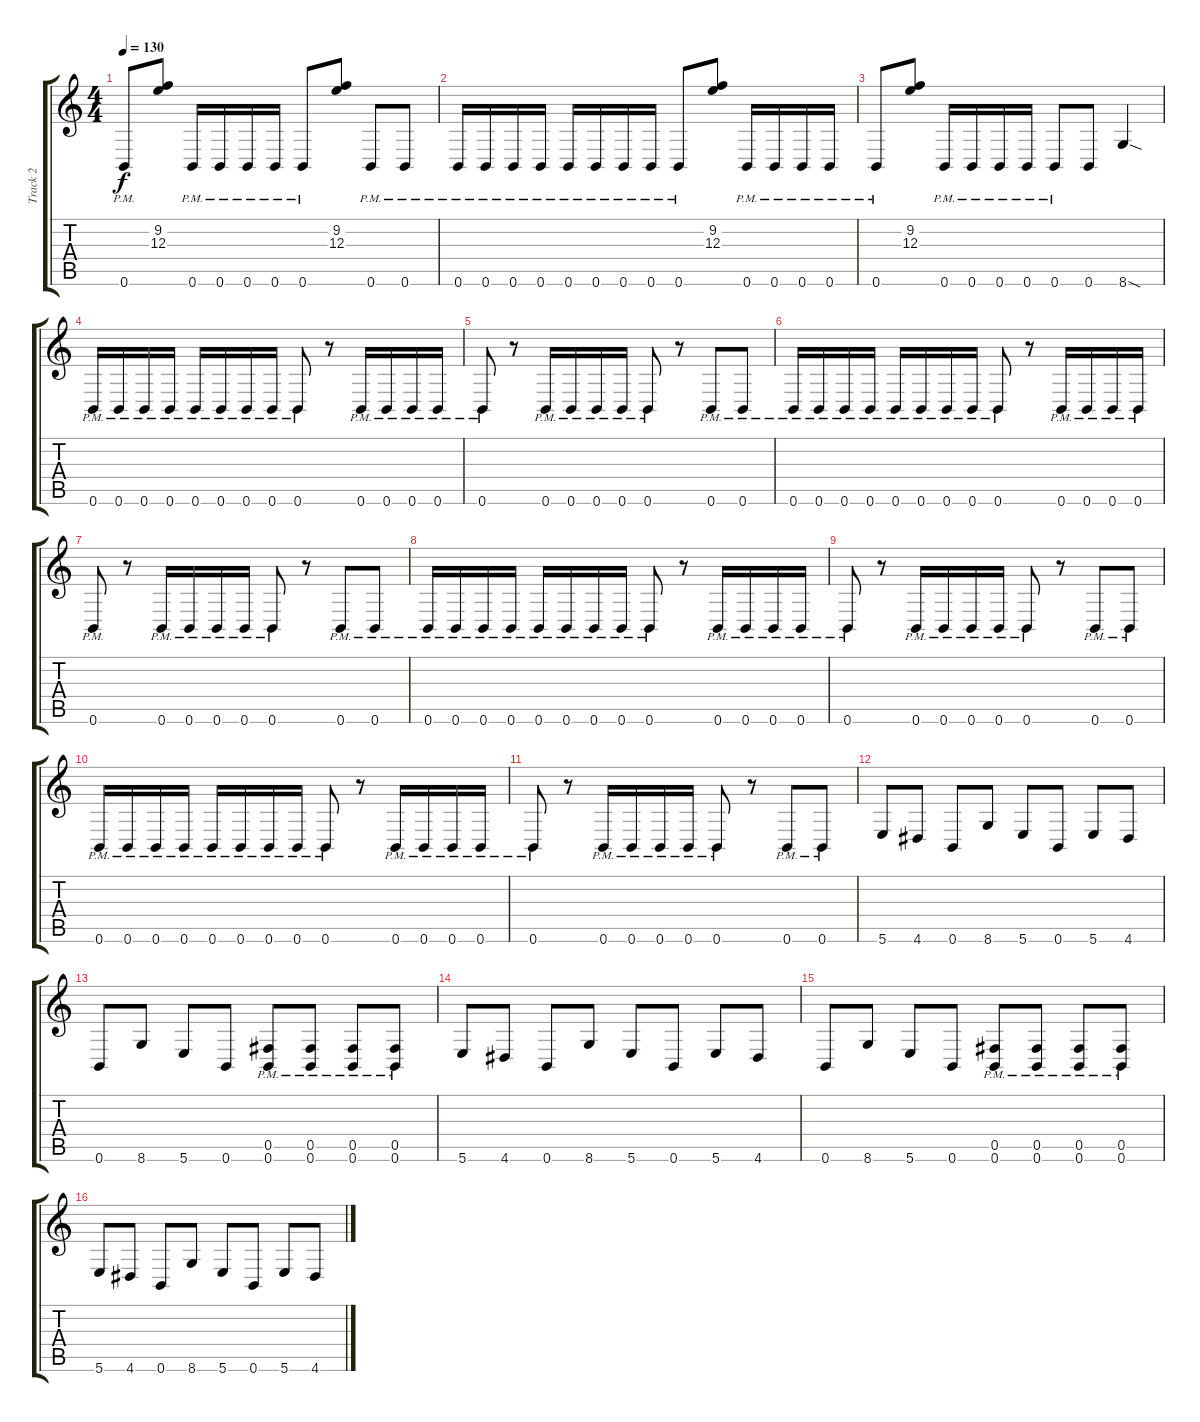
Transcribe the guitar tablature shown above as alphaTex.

\track ("Track 2" "Track 2") {instrument distortionguitar}
\staff {score tabs}
\tuning (Db4 Ab3 E3 B2 Gb2 B1) {hide}
\ts (4 4)
\tempo 130
\clef g2
\ks c
0.6{pm}.8{dy f} (9.2 12.3).8 0.6{pm}.16 0.6{pm}.16 0.6{pm}.16 0.6{pm}.16 0.6{pm}.8 (9.2 12.3).8 0.6{pm}.8 0.6{pm}.8 |
0.6{pm}.16 0.6{pm}.16 0.6{pm}.16 0.6{pm}.16 0.6{pm}.16 0.6{pm}.16 0.6{pm}.16 0.6{pm}.16 0.6{pm}.8 (9.2 12.3).8 0.6{pm}.16 0.6{pm}.16 0.6{pm}.16 0.6{pm}.16 |
0.6{pm}.8 (9.2 12.3).8 0.6{pm}.16 0.6{pm}.16 0.6{pm}.16 0.6{pm}.16 0.6{pm}.8 0.6.8 8.6{sod}.4 |
0.6{pm}.16 0.6{pm}.16 0.6{pm}.16 0.6{pm}.16 0.6{pm}.16 0.6{pm}.16 0.6{pm}.16 0.6{pm}.16 0.6{pm}.8 r.8 0.6{pm}.16 0.6{pm}.16 0.6{pm}.16 0.6{pm}.16 |
0.6{pm}.8 r.8 0.6{pm}.16 0.6{pm}.16 0.6{pm}.16 0.6{pm}.16 0.6{pm}.8 r.8 0.6{pm}.8 0.6{pm}.8 |
0.6{pm}.16 0.6{pm}.16 0.6{pm}.16 0.6{pm}.16 0.6{pm}.16 0.6{pm}.16 0.6{pm}.16 0.6{pm}.16 0.6{pm}.8 r.8 0.6{pm}.16 0.6{pm}.16 0.6{pm}.16 0.6{pm}.16 |
0.6{pm}.8 r.8 0.6{pm}.16 0.6{pm}.16 0.6{pm}.16 0.6{pm}.16 0.6{pm}.8 r.8 0.6{pm}.8 0.6{pm}.8 |
0.6{pm}.16 0.6{pm}.16 0.6{pm}.16 0.6{pm}.16 0.6{pm}.16 0.6{pm}.16 0.6{pm}.16 0.6{pm}.16 0.6{pm}.8 r.8 0.6{pm}.16 0.6{pm}.16 0.6{pm}.16 0.6{pm}.16 |
0.6{pm}.8 r.8 0.6{pm}.16 0.6{pm}.16 0.6{pm}.16 0.6{pm}.16 0.6{pm}.8 r.8 0.6{pm}.8 0.6{pm}.8 |
0.6{pm}.16 0.6{pm}.16 0.6{pm}.16 0.6{pm}.16 0.6{pm}.16 0.6{pm}.16 0.6{pm}.16 0.6{pm}.16 0.6{pm}.8 r.8 0.6{pm}.16 0.6{pm}.16 0.6{pm}.16 0.6{pm}.16 |
0.6{pm}.8 r.8 0.6{pm}.16 0.6{pm}.16 0.6{pm}.16 0.6{pm}.16 0.6{pm}.8 r.8 0.6{pm}.8 0.6{pm}.8 |
5.6.8 4.6.8 0.6.8 8.6.8 5.6.8 0.6.8 5.6.8 4.6.8 |
0.6.8 8.6.8 5.6.8 0.6.8 (0.5{pm} 0.6).8 (0.5{pm} 0.6).8 (0.5{pm} 0.6).8 (0.5{pm} 0.6).8 |
5.6.8 4.6.8 0.6.8 8.6.8 5.6.8 0.6.8 5.6.8 4.6.8 |
0.6.8 8.6.8 5.6.8 0.6.8 (0.5{pm} 0.6).8 (0.5{pm} 0.6).8 (0.5{pm} 0.6).8 (0.5{pm} 0.6).8 |
5.6.8 4.6.8 0.6.8 8.6.8 5.6.8 0.6.8 5.6.8 4.6.8
